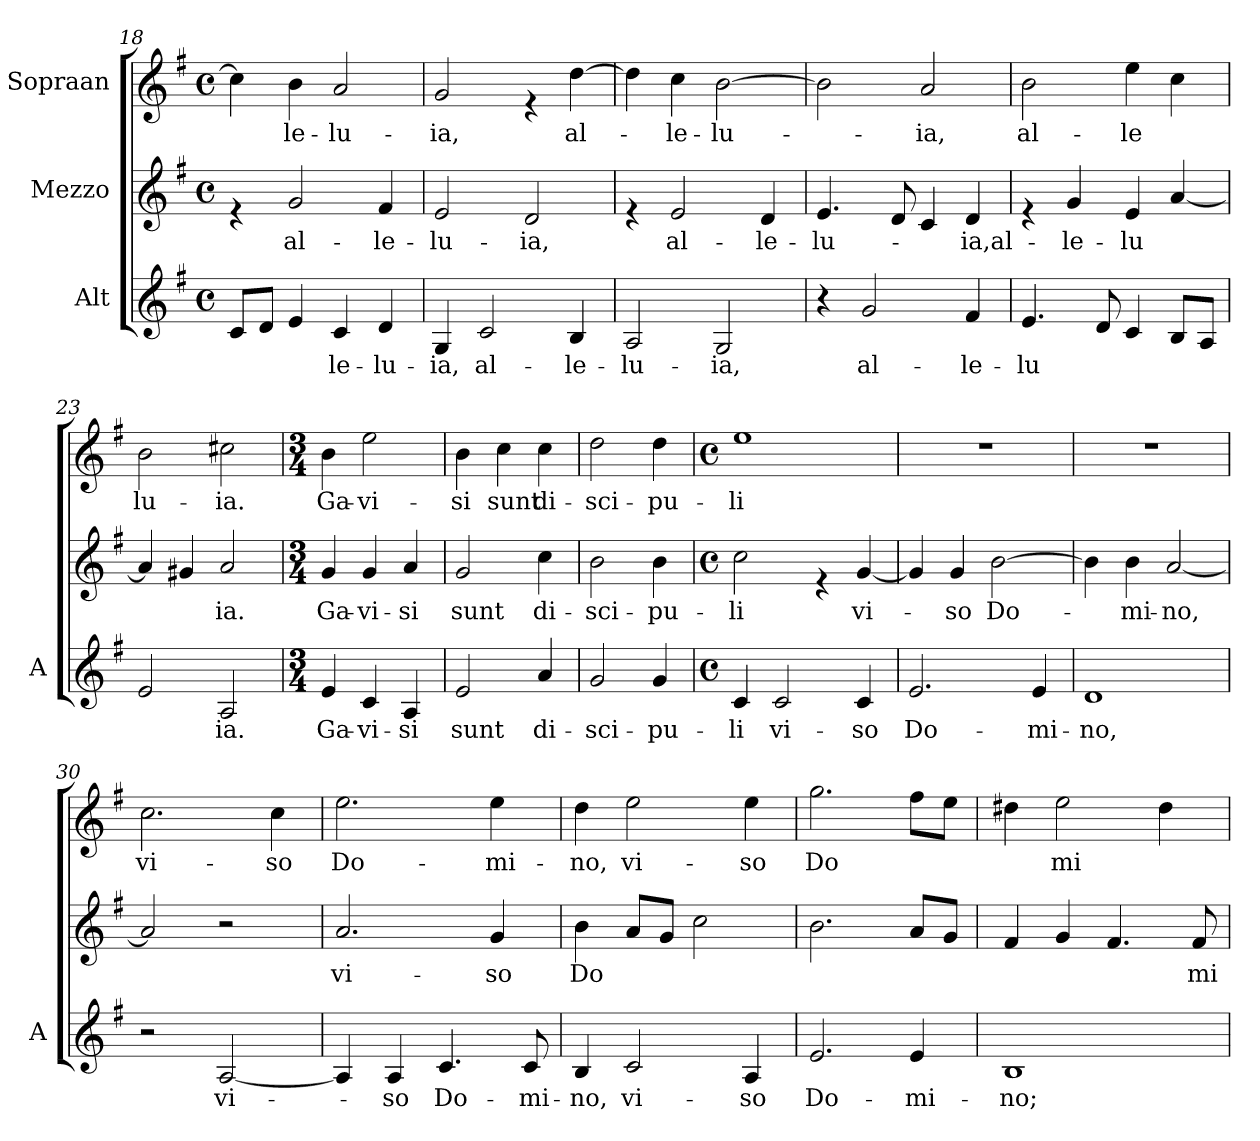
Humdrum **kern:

**kern	**text	**kern	**text	**kern	**text
*part3	*part3	*part2	*part2	*part1	*part1
*staff3	*staff3	*staff2	*staff2	*staff1	*staff1
*I"Alt	*	*I"Mezzo	*	*I"Sopraan	*
*I'A	*	*	*	*	*
*clefG2	*	*clefG2	*	*clefG2	*
*k[f#]	*	*k[f#]	*	*k[f#]	*
*G:	*	*G:	*	*G:	*
*M4/4	*	*M4/4	*	*M4/4	*
*met(c)	*	*met(c)	*	*met(c)	*
=18	=18	=18	=18	=18	=18
8c/L	.	4re	.	4cc\]	.
8d/J	.	.	.	.	.
4e/	.	2g/	al-	4b\	le-
4c/	le-	.	.	2a/	lu-
4d/	lu-	4f#/	le-	.	.
=19	=19	=19	=19	=19	=19
4G/	ia,	2e/	lu-	2g/	ia,
2c/	al-	.	.	.	.
.	.	2d/	ia,	4re	.
4B/	le-	.	.	[4dd\	al-
=20	=20	=20	=20	=20	=20
2A/	lu-	4re	.	4dd\]	.
.	.	2e/	al-	4cc\	le-
2G/	ia,	.	.	[2b\	lu-
.	.	4d/	le-	.	.
!!LO:PB:g=z
=21	=21	=21	=21	=21	=21
4r	.	4.e/	lu-	2b\]	.
2g/	al-	.	.	.	.
.	.	8d/	.	.	.
.	.	4c/	.	2a/	ia,
4f#/	le-	4d/	ia,al-	.	.
=22	=22	=22	=22	=22	=22
4.e/	lu-	4re	.	2b\	al-
.	.	4g/	le-	.	.
8d/	--	.	.	.	.
4c/	--	4e/	lu-	4ee\	le-
8B/L	--	[4a/	--	4cc\	--
8A/J	--	.	.	.	.
=23	=23	=23	=23	=23	=23
2e/	.	4a/]	.	2b\	lu-
.	.	4g#X/	.	.	.
2A/	ia.	2a/	ia.	2cc#X\	ia.
=24	=24	=24	=24	=24	=24
*M3/4	*	*M3/4	*	*M3/4	*
4e/	Ga-	4g/	Ga-	4b\	Ga-
4c/	vi-	4g/	vi-	2ee\	vi-
4A/	si	4a/	si	.	.
=25	=25	=25	=25	=25	=25
2e/	sunt	2g/	sunt	4b\	si
.	.	.	.	4cc\	sunt
4a/	di-	4cc\	di-	4cc\	di-
=26	=26	=26	=26	=26	=26
2g/	sci-	2b\	sci-	2dd\	sci-
4g/	pu-	4b\	pu-	4dd\	pu-
=27	=27	=27	=27	=27	=27
*M4/4	*	*M4/4	*	*M4/4	*
*met(c)	*	*met(c)	*	*met(c)	*
4c/	li	2cc\	li	1ee	li
2c/	vi-	.	.	.	.
.	.	4re	.	.	.
4c/	so	[4g/	vi-	.	.
!!LO:LB:g=z
=28	=28	=28	=28	=28	=28
2.e/	Do-	4g/]	.	1r	.
.	.	4g/	so	.	.
.	.	[2b\	Do-	.	.
4e/	mi-	.	.	.	.
=29	=29	=29	=29	=29	=29
1d	no,	4b\]	.	1r	.
.	.	4b\	mi-	.	.
.	.	[2a/	no,	.	.
=30	=30	=30	=30	=30	=30
2r	.	2a/]	.	2.cc\	vi-
[2A/	vi-	2r	.	.	.
.	.	.	.	4cc\	so
=31	=31	=31	=31	=31	=31
4A/]	.	2.a/	vi-	2.ee\	Do-
4A/	so	.	.	.	.
4.c/	Do-	.	.	.	.
.	.	4g/	so	4ee\	mi-
8c/	mi-	.	.	.	.
=32	=32	=32	=32	=32	=32
4B/	no,	4b\	Do-	4dd\	no,
2c/	vi-	8a/L	--	2ee\	vi-
.	.	8g/J	--	.	.
.	.	2cc\	--	.	.
4A/	so	.	.	4ee\	so
=33	=33	=33	=33	=33	=33
2.e/	Do-	2.b\	--	2.gg\	Do-
4e/	mi-	8a/L	--	8ff#\L	--
.	.	8g/J	--	8ee\J	--
=34	=34	=34	=34	=34	=34
1B	no;	4f#/	.	4dd#X\	.
.	.	4g/	.	2ee\	mi-
.	.	4.f#/	.	.	.
.	.	.	.	4dd#\	--
.	.	8f#/	mi-	.	.
=	=	=	=	=	=
*-	*-	*-	*-	*-	*-
